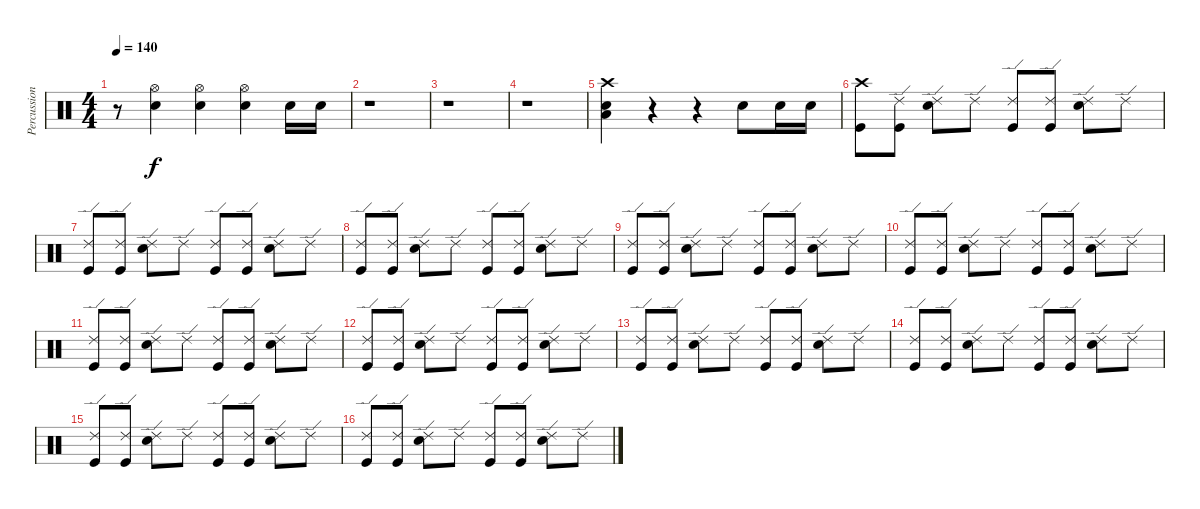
\track ("Percussion" "Percussion") {instrument percussion}
\staff {score}
\articulation defaults
\ts (4 4)
\tempo 140
\clef neutral
\ks c
r.8{dy f} ("Hi-Hat (open)" "Snare (hit) 2").4 ("Hi-Hat (open)" "Snare (hit) 2").4 ("Hi-Hat (open)" "Snare (hit) 2").4 "Snare (hit) 2".16 "Snare (hit) 2".16 |
r.1 |
r.1 |
r.1 |
("Crash high (hit)" "Low Tom (hit)" "Snare (hit) 2").4{volume 14} r.4 r.4 "Snare (hit) 2".8 "Snare (hit) 2".16 "Snare (hit) 2".16 |
("Crash high (hit)" "Kick (hit)").8 ("Ride (edge) 2" "Kick (hit)").8 ("Ride (edge) 2" "Snare (hit) 2").8 "Ride (edge) 2".8 ("Ride (edge) 2" "Kick (hit)").8 ("Ride (edge) 2" "Kick (hit)").8 ("Ride (edge) 2" "Snare (hit) 2").8 "Ride (edge) 2".8 |
("Ride (edge) 2" "Kick (hit)").8 ("Ride (edge) 2" "Kick (hit)").8 ("Ride (edge) 2" "Snare (hit) 2").8 "Ride (edge) 2".8 ("Ride (edge) 2" "Kick (hit)").8 ("Ride (edge) 2" "Kick (hit)").8 ("Ride (edge) 2" "Snare (hit) 2").8 "Ride (edge) 2".8 |
("Ride (edge) 2" "Kick (hit)").8 ("Ride (edge) 2" "Kick (hit)").8 ("Ride (edge) 2" "Snare (hit) 2").8 "Ride (edge) 2".8 ("Ride (edge) 2" "Kick (hit)").8 ("Ride (edge) 2" "Kick (hit)").8 ("Ride (edge) 2" "Snare (hit) 2").8 "Ride (edge) 2".8 |
("Ride (edge) 2" "Kick (hit)").8 ("Ride (edge) 2" "Kick (hit)").8 ("Ride (edge) 2" "Snare (hit) 2").8 "Ride (edge) 2".8 ("Ride (edge) 2" "Kick (hit)").8 ("Ride (edge) 2" "Kick (hit)").8 ("Ride (edge) 2" "Snare (hit) 2").8 "Ride (edge) 2".8 |
("Ride (edge) 2" "Kick (hit)").8 ("Ride (edge) 2" "Kick (hit)").8 ("Ride (edge) 2" "Snare (hit) 2").8 "Ride (edge) 2".8 ("Ride (edge) 2" "Kick (hit)").8 ("Ride (edge) 2" "Kick (hit)").8 ("Ride (edge) 2" "Snare (hit) 2").8 "Ride (edge) 2".8 |
("Ride (edge) 2" "Kick (hit)").8 ("Ride (edge) 2" "Kick (hit)").8 ("Ride (edge) 2" "Snare (hit) 2").8 "Ride (edge) 2".8 ("Ride (edge) 2" "Kick (hit)").8 ("Ride (edge) 2" "Kick (hit)").8 ("Ride (edge) 2" "Snare (hit) 2").8 "Ride (edge) 2".8 |
("Ride (edge) 2" "Kick (hit)").8 ("Ride (edge) 2" "Kick (hit)").8 ("Ride (edge) 2" "Snare (hit) 2").8 "Ride (edge) 2".8 ("Ride (edge) 2" "Kick (hit)").8 ("Ride (edge) 2" "Kick (hit)").8 ("Ride (edge) 2" "Snare (hit) 2").8 "Ride (edge) 2".8 |
("Ride (edge) 2" "Kick (hit)").8 ("Ride (edge) 2" "Kick (hit)").8 ("Ride (edge) 2" "Snare (hit) 2").8 "Ride (edge) 2".8 ("Ride (edge) 2" "Kick (hit)").8 ("Ride (edge) 2" "Kick (hit)").8 ("Ride (edge) 2" "Snare (hit) 2").8 "Ride (edge) 2".8 |
("Ride (edge) 2" "Kick (hit)").8 ("Ride (edge) 2" "Kick (hit)").8 ("Ride (edge) 2" "Snare (hit) 2").8 "Ride (edge) 2".8 ("Ride (edge) 2" "Kick (hit)").8 ("Ride (edge) 2" "Kick (hit)").8 ("Ride (edge) 2" "Snare (hit) 2").8 "Ride (edge) 2".8 |
("Ride (edge) 2" "Kick (hit)").8 ("Ride (edge) 2" "Kick (hit)").8 ("Ride (edge) 2" "Snare (hit) 2").8 "Ride (edge) 2".8 ("Ride (edge) 2" "Kick (hit)").8 ("Ride (edge) 2" "Kick (hit)").8 ("Ride (edge) 2" "Snare (hit) 2").8 "Ride (edge) 2".8 |
("Ride (edge) 2" "Kick (hit)").8 ("Ride (edge) 2" "Kick (hit)").8 ("Ride (edge) 2" "Snare (hit) 2").8 "Ride (edge) 2".8 ("Ride (edge) 2" "Kick (hit)").8 ("Ride (edge) 2" "Kick (hit)").8 ("Ride (edge) 2" "Snare (hit) 2").8 "Ride (edge) 2".8
